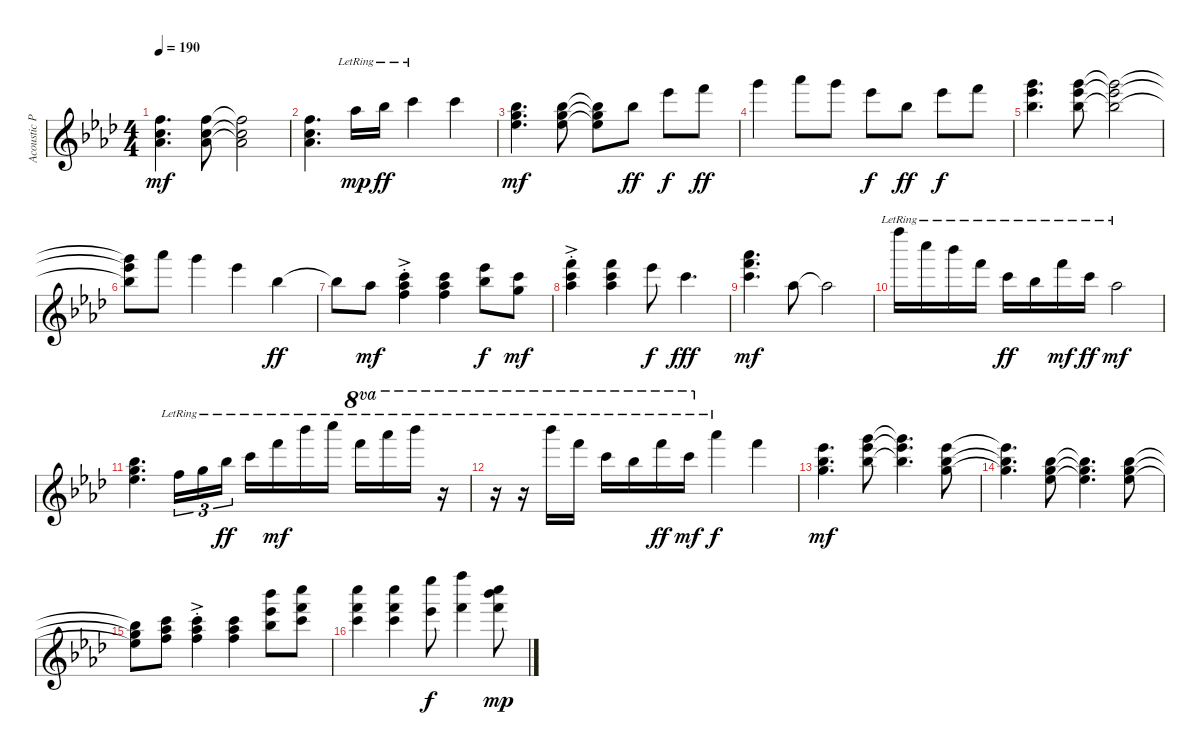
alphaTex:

\track ("Acoustic Piano (Staff 1)" "Acoustic P") {instrument electricbassfinger}
\staff {score}
\tuning (E4 B3 G3 D3 A2 E2 B1) {hide}
\ts (4 4)
\tempo 190
\clef g2
\ks ab
(1.1 1.2 1.3).4{d dy mf} (1.1 1.2 1.3).8 (1.1{t} 1.2{t} 1.3{t}).2 |
(1.1 1.2 1.3).4{d} 4.1{lr}.16{dy mp} 6.1{lr}.16{dy ff} 8.1{lr}.4 8.1.4 |
(6.1 8.2 8.3).4{d dy mf} (6.1 8.2 8.3).8 (6.1{t} 8.2{t} 8.3{t}).8 6.1.8{dy ff} 11.1.8{dy f} 13.1.8{dy ff} |
15.1.4 16.1.8 15.1.8 11.1.8{dy f} 6.1.8{dy ff} 11.1.8{dy f} 13.1.8 |
(15.1 16.2 15.3).4{d} (15.1 16.2 15.3).8 (15.1{t} 16.2{t} 15.3{t}).2 |
(15.1{t} 16.2{t} 15.3{t}).8 16.1.8 15.1.4 11.1.4 6.1.4{dy ff} |
6.1{t}.8 4.1.8{dy mf} (1.1{ac st} 9.2{ac st} 17.3{ac st}).4 (1.1 9.2 17.3).4 (6.1 16.2).8{dy f} (8.1 8.2).8{dy mf} |
(4.1{ac st} 13.2{ac st} 22.3{ac st}).4 (13.1 13.2 13.3).4 11.1.8{dy f} 8.1.4{d dy fff} |
(8.1 18.2 25.3).4{d dy mf} 4.1.8 4.1{t}.2 |
25.1{lr}.16 20.1{lr}.16 18.1{lr}.16 13.1{lr}.16 8.1{lr}.16{dy ff} 6.1{lr}.16 13.1{lr}.16{dy mf} 8.1{lr}.16{dy ff} 4.1{lr}.2{dy mf} |
(3.1 4.2 15.3).4{d} 1.1{lr}.16{tu (3 2)} 3.1{lr}.16{tu (3 2)} 6.1{lr}.16{tu (3 2) dy ff} 8.1{lr}.16 13.1{lr}.16{dy mf} 18.1{lr}.16 20.1{lr}.16 25.1{lr}.16{ot 8va} 28.1{lr}.16{ot 8va} 30.1{lr}.16{ot 8va} r.16{ot 8va} |
r.16{ot 8va} r.16{ot 8va} 30.1{lr}.16{ot 8va} 25.1{lr}.16{ot 8va} 20.1{lr}.16{ot 8va} 18.1{lr}.16{ot 8va} 25.1{lr}.16{ot 8va dy ff} 20.1{lr}.16{ot 8va dy mf} 16.1{lr}.4{dy f} 13.1.4 |
(11.1 11.2 12.3).4{d dy mf} (6.1 16.2 24.3).8 (6.1{t} 16.2{t} 24.3{t}).4{d} (11.1 11.2 12.3).8 |
(11.1{t} 11.2{t} 12.3{t}).4{d} (6.1 8.2 8.3).8 (6.1{t} 8.2{t} 8.3{t}).4{d} (6.1 8.2 8.3).8 |
(6.1{t} 8.2{t} 8.3{t}).8 (1.1 9.2 17.3).8 (1.1{ac st} 9.2{ac st} 17.3{ac st}).4 (8.1 9.2 10.3).4 (6.1 16.2 27.3).8 (20.1 18.2 17.3).8 |
(20.1 18.2 17.3).4 (20.1 18.2 17.3).4 (11.1 28.2).8{dy f} (13.1 30.2).4 (13.1 23.2 29.3).8{dy mp}
